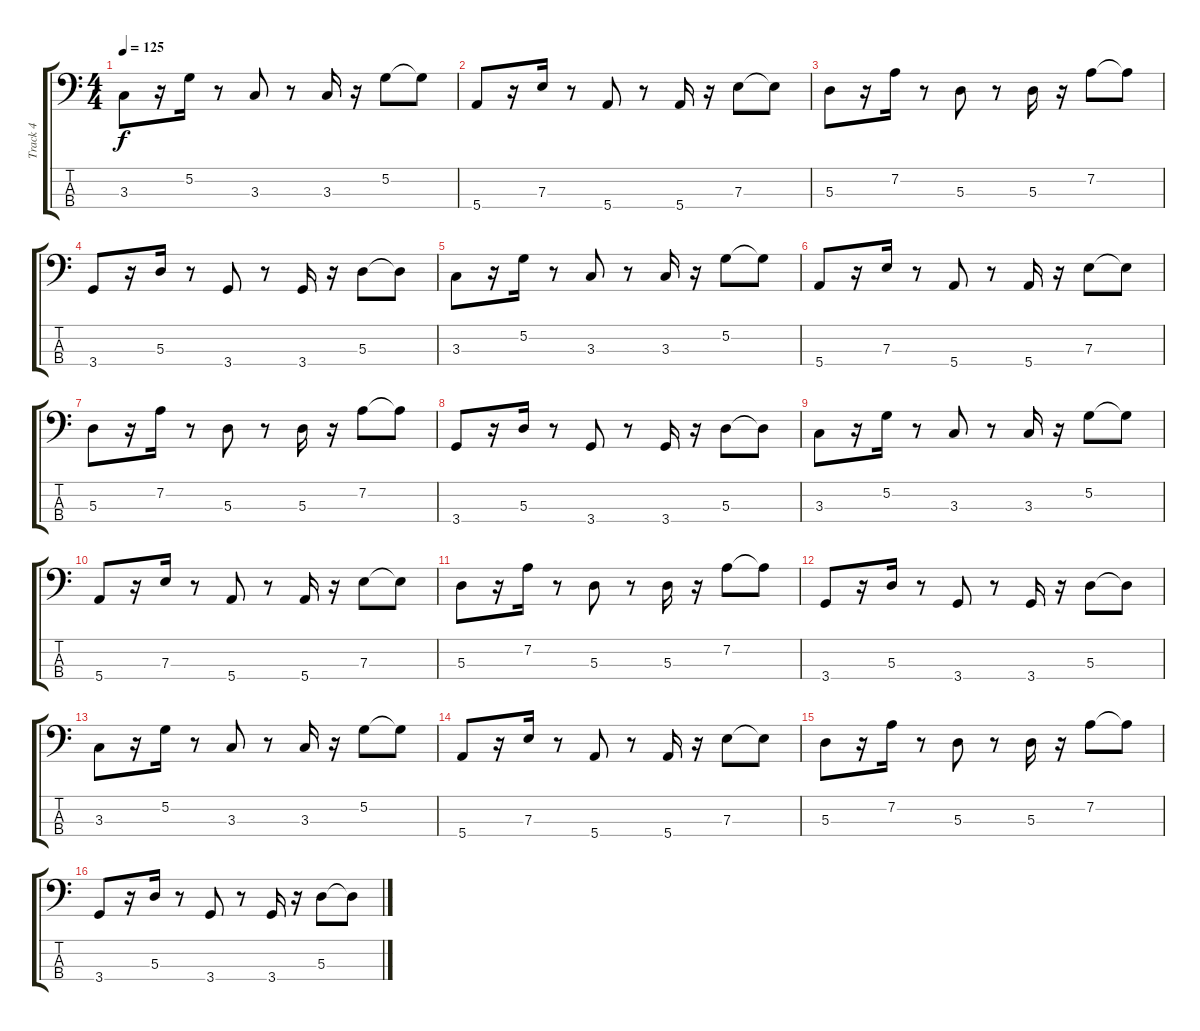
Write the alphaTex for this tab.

\track ("Track 4" "Track 4") {instrument slapbass2}
\staff {score tabs}
\tuning (G2 D2 A1 E1) {hide}
\ts (4 4)
\tempo 125
\clef f4
\ks c
3.3.8{dy f} r.16 5.2.16 r.8 3.3.8 r.8 3.3.16 r.16 5.2.8 5.2{t}.8 |
5.4.8 r.16 7.3.16 r.8 5.4.8 r.8 5.4.16 r.16 7.3.8 7.3{t}.8 |
5.3.8 r.16 7.2.16 r.8 5.3.8 r.8 5.3.16 r.16 7.2.8 7.2{t}.8 |
3.4.8 r.16 5.3.16 r.8 3.4.8 r.8 3.4.16 r.16 5.3.8 5.3{t}.8 |
3.3.8 r.16 5.2.16 r.8 3.3.8 r.8 3.3.16 r.16 5.2.8 5.2{t}.8 |
5.4.8 r.16 7.3.16 r.8 5.4.8 r.8 5.4.16 r.16 7.3.8 7.3{t}.8 |
5.3.8 r.16 7.2.16 r.8 5.3.8 r.8 5.3.16 r.16 7.2.8 7.2{t}.8 |
3.4.8 r.16 5.3.16 r.8 3.4.8 r.8 3.4.16 r.16 5.3.8 5.3{t}.8 |
3.3.8 r.16 5.2.16 r.8 3.3.8 r.8 3.3.16 r.16 5.2.8 5.2{t}.8 |
5.4.8 r.16 7.3.16 r.8 5.4.8 r.8 5.4.16 r.16 7.3.8 7.3{t}.8 |
5.3.8 r.16 7.2.16 r.8 5.3.8 r.8 5.3.16 r.16 7.2.8 7.2{t}.8 |
3.4.8 r.16 5.3.16 r.8 3.4.8 r.8 3.4.16 r.16 5.3.8 5.3{t}.8 |
3.3.8 r.16 5.2.16 r.8 3.3.8 r.8 3.3.16 r.16 5.2.8 5.2{t}.8 |
5.4.8 r.16 7.3.16 r.8 5.4.8 r.8 5.4.16 r.16 7.3.8 7.3{t}.8 |
5.3.8 r.16 7.2.16 r.8 5.3.8 r.8 5.3.16 r.16 7.2.8 7.2{t}.8 |
3.4.8 r.16 5.3.16 r.8 3.4.8 r.8 3.4.16 r.16 5.3.8 5.3{t}.8
